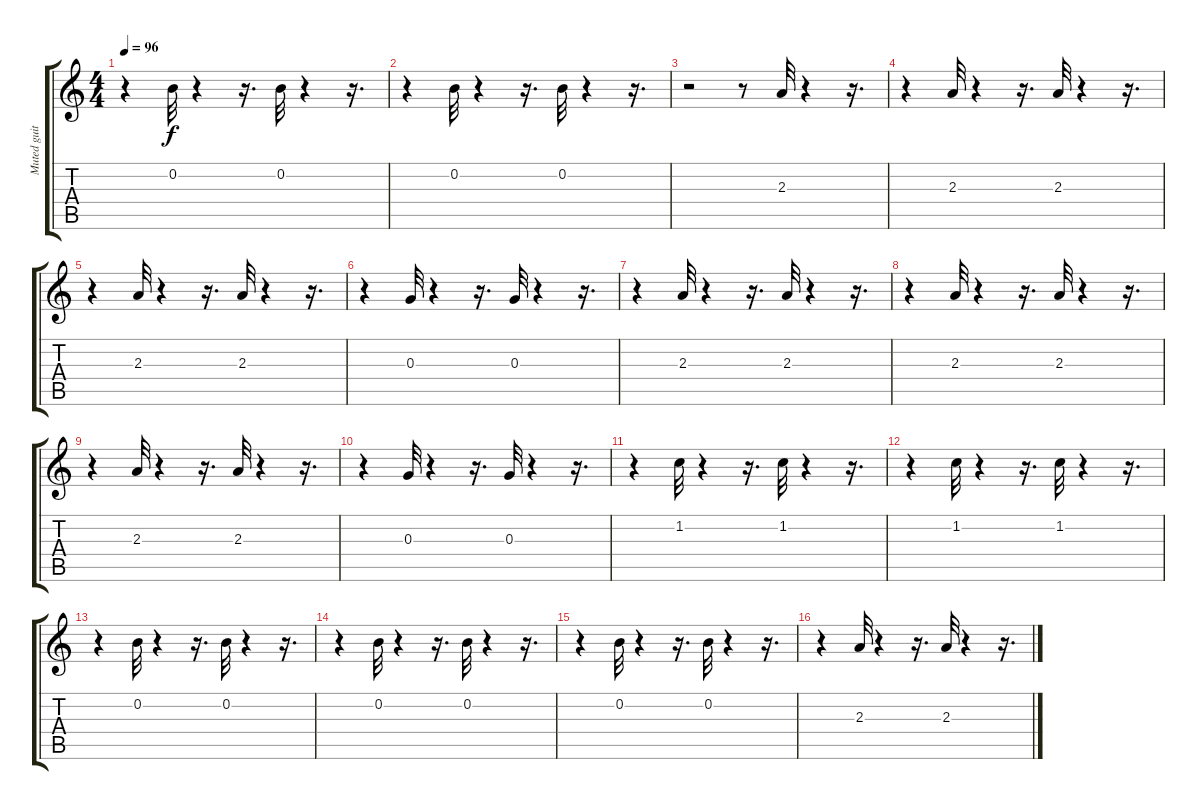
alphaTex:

\track ("Muted guitar" "Muted guit") {instrument electricguitarmuted}
\staff {score tabs}
\tuning (E4 B3 G3 D3 A2 E2) {hide}
\ts (4 4)
\tempo 96
\clef g2
\ks c
r.4{dy f} 0.2.32 r.4 r.16{d} 0.2.32 r.4 r.16{d} |
r.4 0.2.32 r.4 r.16{d} 0.2.32 r.4 r.16{d} |
r.2 r.8 2.3.32 r.4 r.16{d} |
r.4 2.3.32 r.4 r.16{d} 2.3.32 r.4 r.16{d} |
r.4 2.3.32 r.4 r.16{d} 2.3.32 r.4 r.16{d} |
r.4 0.3.32 r.4 r.16{d} 0.3.32 r.4 r.16{d} |
r.4 2.3.32 r.4 r.16{d} 2.3.32 r.4 r.16{d} |
r.4 2.3.32 r.4 r.16{d} 2.3.32 r.4 r.16{d} |
r.4 2.3.32 r.4 r.16{d} 2.3.32 r.4 r.16{d} |
r.4 0.3.32 r.4 r.16{d} 0.3.32 r.4 r.16{d} |
r.4 1.2.32 r.4 r.16{d} 1.2.32 r.4 r.16{d} |
r.4 1.2.32 r.4 r.16{d} 1.2.32 r.4 r.16{d} |
r.4 0.2.32 r.4 r.16{d} 0.2.32 r.4 r.16{d} |
r.4 0.2.32 r.4 r.16{d} 0.2.32 r.4 r.16{d} |
r.4 0.2.32 r.4 r.16{d} 0.2.32 r.4 r.16{d} |
r.4 2.3.32 r.4 r.16{d} 2.3.32 r.4 r.16{d}
